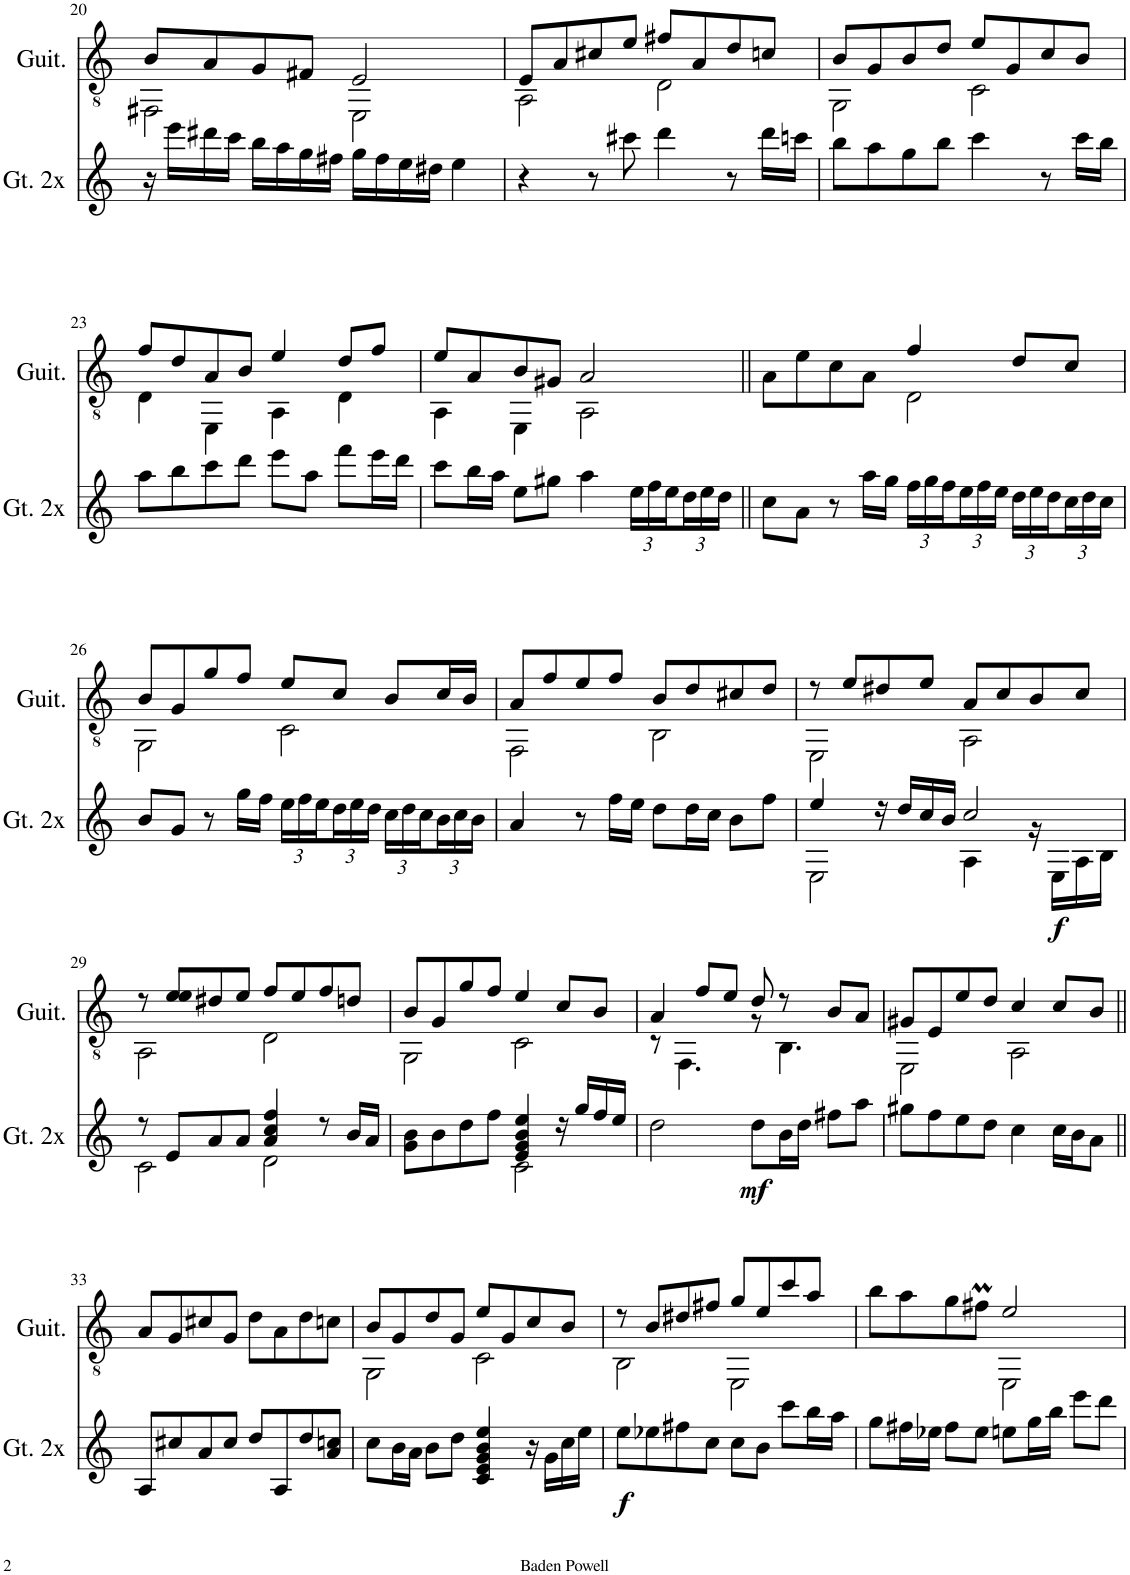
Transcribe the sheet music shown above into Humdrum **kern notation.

**kern	**dynam	**kern
*part2	*part2	*part1
*staff2	*staff2	*staff1
*I"Guitar (2x speed)	*	*I"Guitar
*I'Gt. 2x	*	*I'Guit.
!!LO:PB:g=z
*clefG2	*	*clefGv2
*k[]	*	*k[]
*M4/4	*	*M4/4
=20	=20	=20
*	*	*^
16r	.	8B/L	2FF#X\
16eee\LL	.	.	.
16ddd#X\	.	8A/	.
16ccc\JJ	.	.	.
16bb\LL	.	8G/	.
16aa\	.	.	.
16gg\	.	8F#X/J	.
16ff#X\JJ	.	.	.
16gg\LL	.	2E/	2EE\
16ff#\	.	.	.
16ee\	.	.	.
16dd#X\JJ	.	.	.
4ee\	.	.	.
=21	=21	=21	=21
4r	.	8E/L	2AA\
.	.	8A/	.
8r	.	8c#X/	.
8ccc#X\	.	8e/J	.
4ddd\	.	8f#X/L	2D\
.	.	8A/	.
8r	.	8d/	.
16ddd\LL	.	8cn/J	.
16cccn\JJ	.	.	.
=22	=22	=22	=22
8bb\L	.	8B/L	2GG\
8aa\	.	8G/	.
8gg\	.	8B/	.
8bb\J	.	8d/J	.
4ccc\	.	8e/L	2C\
.	.	8G/	.
8r	.	8c/	.
16ccc\LL	.	8B/J	.
16bb\JJ	.	.	.
!!LO:LB:g=z	!!
=23	=23	=23	=23
8aa\L	.	8f/L	4D\
8bb\	.	8d/	.
8ccc\	.	8A/	4EE\
8ddd\J	.	8B/J	.
8eee\L	.	4e/	4AA\
8aa\J	.	.	.
8fff\L	.	8d/L	4D\
16eee\L	.	8f/J	.
16ddd\JJ	.	.	.
=24	=24	=24	=24
8ccc\L	.	8e/L	4AA\
16bb\L	.	8A/	.
16aa\JJ	.	.	.
8ee\L	.	8B/	4EE\
8gg#X\J	.	8G#X/J	.
4aa\	.	2A/	2AA\
*Xbrackettup	*	*	*
24ee\LL	.	.	.
24ff\	.	.	.
24ee\	.	.	.
24dd\	.	.	.
24ee\	.	.	.
24dd\JJ	.	.	.
=25||	=25||	=25||	=25||
8cc\L	.	8A\L	2ryy
8a\J	.	8e\	.
8r	.	8c\	.
16aa\LL	.	8A\J	.
16gg\JJ	.	.	.
24ff\LL	.	4f/	2D\
24gg\	.	.	.
24ff\	.	.	.
24ee\	.	.	.
24ff\	.	.	.
24ee\JJ	.	.	.
24dd\LL	.	8d/L	.
24ee\	.	.	.
24dd\	.	.	.
24cc\	.	8c/J	.
24dd\	.	.	.
24cc\JJ	.	.	.
!!LO:LB:g=z	!!
=26	=26	=26	=26
8b/L	.	8B/L	2GG\
8g/J	.	8G/	.
8r	.	8g/	.
16gg\LL	.	8f/J	.
16ff\JJ	.	.	.
24ee\LL	.	8e/L	2C\
24ff\	.	.	.
24ee\	.	.	.
24dd\	.	8c/J	.
24ee\	.	.	.
24dd\JJ	.	.	.
24cc\LL	.	8B/L	.
24dd\	.	.	.
24cc\	.	.	.
24b\	.	16c/L	.
24cc\	.	.	.
.	.	16B/JJ	.
24b\JJ	.	.	.
=27	=27	=27	=27
4a/	.	8A/L	2FF\
.	.	8f/	.
8r	.	8e/	.
16ff\LL	.	8f/J	.
16ee\JJ	.	.	.
8dd\L	.	8B/L	2BB\
16dd\L	.	8d/	.
16cc\JJ	.	.	.
8b\L	.	8c#X/	.
8ff\J	.	8d/J	.
=28	=28	=28	=28
*^	*	*	*
4ee/	2E\	.	8r	2EE\
.	.	.	8e/L	.
16r	.	.	8d#X/	.
16dd/LL	.	.	.	.
16cc/	.	.	8e/J	.
16b/JJ	.	.	.	.
2cc/	4A\	.	8A/L	2AA\
.	.	.	8c/	.
.	16r	.	8B/	.
!	!	!LO:DY:b	!	!
.	16E\LL	f	.	.
.	16A\	.	8c/J	.
.	16B\JJ	.	.	.
!!LO:LB:g=z	!!
=29	=29	=29	=29	=29
8r	2c\	.	8r	2AA\
8e/L	.	.	8e/ 8e/L	.
8a/	.	.	8d#X/	.
8a/J	.	.	8e/J	.
4a/ 4cc/ 4ff/	2d\	.	8f/L	2D\
.	.	.	8e/	.
8r	.	.	8f/	.
16b/LL	.	.	8dn/J	.
16a/JJ	.	.	.	.
=30	=30	=30	=30	=30
8g\ 8b\L	2ryy	.	8B/L	2GG\
8b\	.	.	8G/	.
8dd\	.	.	8g/	.
8ff\J	.	.	8f/J	.
4e/ 4g/ 4b/ 4ee/	2c\	.	4e/	2C\
16r	.	.	8c/L	.
16gg/LL	.	.	.	.
16ff/	.	.	8B/J	.
16ee/JJ	.	.	.	.
*v	*v	*	*	*
=31	=31	=31	=31
2dd\	.	4A/	8r
.	.	.	4.FF\
.	.	8f/L	.
.	.	8e/J	.
!	!LO:DY:b	!	!
8dd\L	mf	8d/	8r
16b\L	.	8r	4.BB\
16dd\JJ	.	.	.
8ff#X\L	.	8B/L	.
8aa\J	.	8A/J	.
=32	=32	=32	=32
8gg#X\L	.	8G#X/L	2EE\
8ff\	.	8E/	.
8ee\	.	8e/	.
8dd\J	.	8d/J	.
4cc\	.	4c/	2AA\
16cc\LL	.	8c/L	.
16b\J	.	.	.
8a\J	.	8B/J	.
*	*	*v	*v
!!LO:LB:g=z
=33||	=33||	=33||
8A/L	.	8A/L
8cc#X/	.	8G/
8a/	.	8c#X/
8cc#/J	.	8G/J
8dd/L	.	8d\L
8A/	.	8A\
8dd/	.	8d\
8a/ 8ccn/J	.	8cn\J
=34	=34	=34
*	*	*^
8cc\L	.	8B/L	2GG\
16b\L	.	8G/	.
16a\JJ	.	.	.
8b\L	.	8d/	.
8dd\J	.	8G/J	.
4c/ 4e/ 4g/ 4b/ 4ee/	.	8e/L	2C\
.	.	8G/	.
16r	.	8c/	.
16g\LL	.	.	.
16cc\	.	8B/J	.
16ee\JJ	.	.	.
=35	=35	=35	=35
!	!LO:DY:b	!	!
8ee\L	f	8r	2BB\
8ee-X\	.	8B/L	.
8ff#X\	.	8d#X/	.
8cc\J	.	8f#X/J	.
8cc\L	.	8g/L	2EE\
8b\J	.	8e/	.
8ccc\L	.	8cc/	.
16bb\L	.	8a/J	.
16aa\JJ	.	.	.
=36	=36	=36	=36
8gg\L	.	8b\L	2ryy
16ff#X\L	.	8a\	.
16ee-X\JJ	.	.	.
8ff#\L	.	8g\	.
8ee-\J	.	8f#Xm\J	.
8een\L	.	2e/	2EE\
16gg\L	.	.	.
16bb\JJ	.	.	.
8eee\L	.	.	.
8ddd\J	.	.	.
*	*	*v	*v
=	=	=
*-	*-	*-
